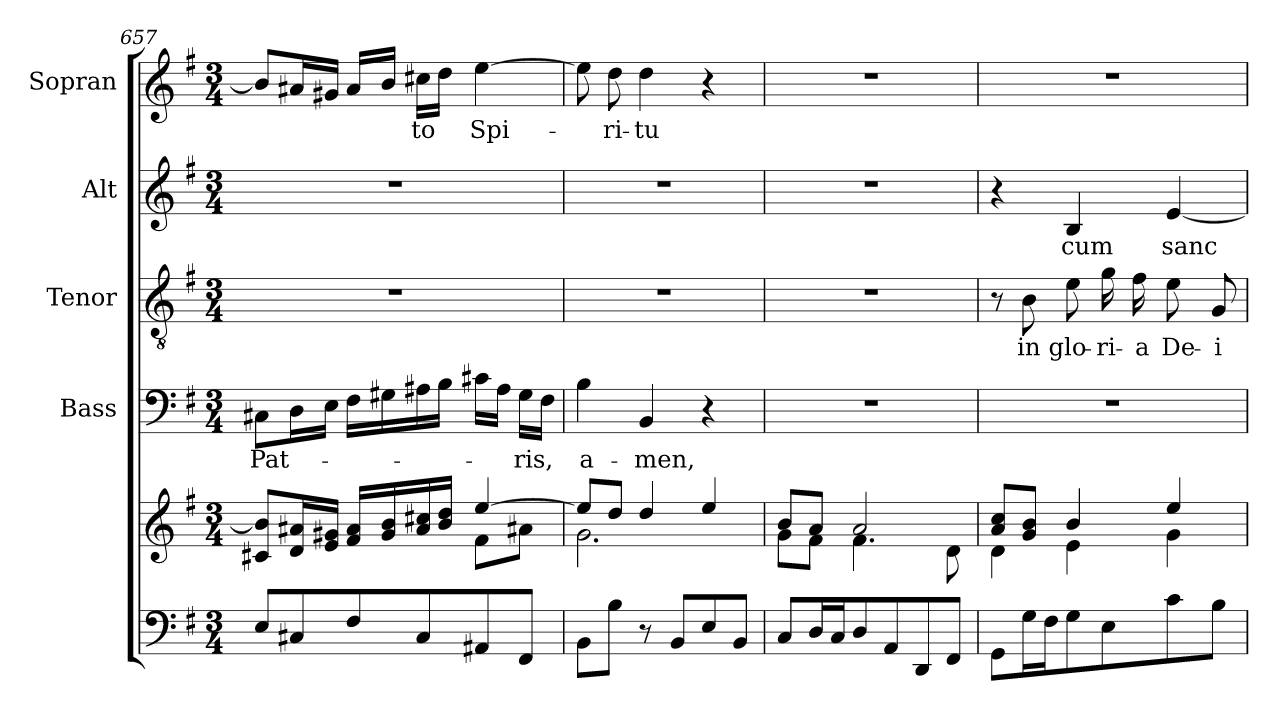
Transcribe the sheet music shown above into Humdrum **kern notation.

**kern	**kern	**kern	**text	**kern	**text	**kern	**text	**kern	**text
*part5	*part5	*part4	*part4	*part3	*part3	*part2	*part2	*part1	*part1
*staff6	*staff5	*staff4	*staff4	*staff3	*staff3	*staff2	*staff2	*staff1	*staff1
*	*	*I"Bass	*	*I"Tenor	*	*I"Alt	*	*I"Sopran	*
*	*	*I'B.	*	*I'T.	*	*I'A.	*	*I'S.	*
!!LO:PB:g=z
*clefF4	*clefG2	*clefF4	*	*clefGv2	*	*clefG2	*	*clefG2	*
*k[f#]	*k[f#]	*k[f#]	*	*k[f#]	*	*k[f#]	*	*k[f#]	*
*G:	*G:	*G:	*	*G:	*	*G:	*	*G:	*
*M3/4	*M3/4	*M3/4	*	*M3/4	*	*M3/4	*	*M3/4	*
=657	=657	=657	=657	=657	=657	=657	=657	=657	=657
*	*^	*	*	*	*	*	*	*	*
!	!	!	!	!LO:LY:b	!	!	!	!	!	!
8E/L	8c#X/ 8b/]L	2ryy	8C#X\L	Pat-	2.r	.	2.r	.	8b/L]	.
8C#X/	16d/ 16a#X/L	.	16D\L	.	.	.	.	.	16a#X/L	.
.	16e/ 16g#X/JJ	.	16E\JJ	.	.	.	.	.	16g#X/JJ	.
8F#/	16f#/ 16a#/LL	.	16F#\LL	.	.	.	.	.	16a#/LL	.
.	16g#/ 16b/	.	16G#X\	.	.	.	.	.	16b/JJ	.
!	!	!	!	!	!	!	!	!	!	!LO:LY:b
8C#/	16a#/ 16cc#X/	.	16A#X\	.	.	.	.	.	16cc#X\LL	-to
.	16b/ 16dd/JJ	.	16B\JJ	.	.	.	.	.	16dd\JJ	.
!	!	!	!	!	!	!	!	!	!	!LO:LY:b
8AA#X/	[>4ee/	8f#\L	16c#X\LL	.	.	.	.	.	[4ee\	Spi-
.	.	.	16A#\JJ	.	.	.	.	.	.	.
!	!	!	!	!LO:LY:b	!	!	!	!	!	!
8FF#/J	.	8a#X\J	16G#\LL	-ris,	.	.	.	.	.	.
.	.	.	16F#\JJ	.	.	.	.	.	.	.
=658	=658	=658	=658	=658	=658	=658	=658	=658	=658	=658
!	!	!	!	!LO:LY:b	!	!	!	!	!	!
8BB\L	8ee/L]	2.g\	4B\	a-	2.r	.	2.r	.	8ee\]	.
!	!	!	!	!	!	!	!	!	!	!LO:LY:b
8B\J	8dd/J	.	.	.	.	.	.	.	8dd\	-ri-
!	!	!	!	!LO:LY:b	!	!	!	!	!	!LO:LY:b
8r	4dd/	.	4BB/	-men,	.	.	.	.	4dd\	-tu
8BB/L	.	.	.	.	.	.	.	.	.	.
8E/	4ee/	.	4r	.	.	.	.	.	4r	.
8BB/J	.	.	.	.	.	.	.	.	.	.
=659	=659	=659	=659	=659	=659	=659	=659	=659	=659	=659
8C/L	8b/L	8g\L	2.r	.	2.r	.	2.r	.	2.r	.
16D/L	8a/J	8f#\J	.	.	.	.	.	.	.	.
16C/J	.	.	.	.	.	.	.	.	.	.
8D/	2a/	4.f#\	.	.	.	.	.	.	.	.
8AA/	.	.	.	.	.	.	.	.	.	.
8DD/	.	.	.	.	.	.	.	.	.	.
8FF#/J	.	8d\	.	.	.	.	.	.	.	.
=660	=660	=660	=660	=660	=660	=660	=660	=660	=660	=660
8GG\L	8a/ 8cc/L	4d\	2.r	.	8r	.	4r	.	2.r	.
!	!	!	!	!	!	!LO:LY:b	!	!	!	!
16G\L	8g/ 8b/J	.	.	.	8B\	in	.	.	.	.
16F#\J	.	.	.	.	.	.	.	.	.	.
!	!	!	!	!	!	!LO:LY:b	!	!LO:LY:b	!	!
8G\	4b/	4e\	.	.	8e\	glo-	4B/	cum	.	.
!	!	!	!	!	!	!LO:LY:b	!	!	!	!
8E\	.	.	.	.	16g\	-ri-	.	.	.	.
!	!	!	!	!	!	!LO:LY:b	!	!	!	!
.	.	.	.	.	16f#\	-a	.	.	.	.
!	!	!	!	!	!	!LO:LY:b	!	!LO:LY:b	!	!
8c\	4ee/	4g\	.	.	8e\	De-	[4e/	sanc-	.	.
!	!	!	!	!	!	!LO:LY:b	!	!	!	!
8B\J	.	.	.	.	8G/	-i	.	.	.	.
*	*v	*v	*	*	*	*	*	*	*	*
=	=	=	=	=	=	=	=	=	=
*-	*-	*-	*-	*-	*-	*-	*-	*-	*-
